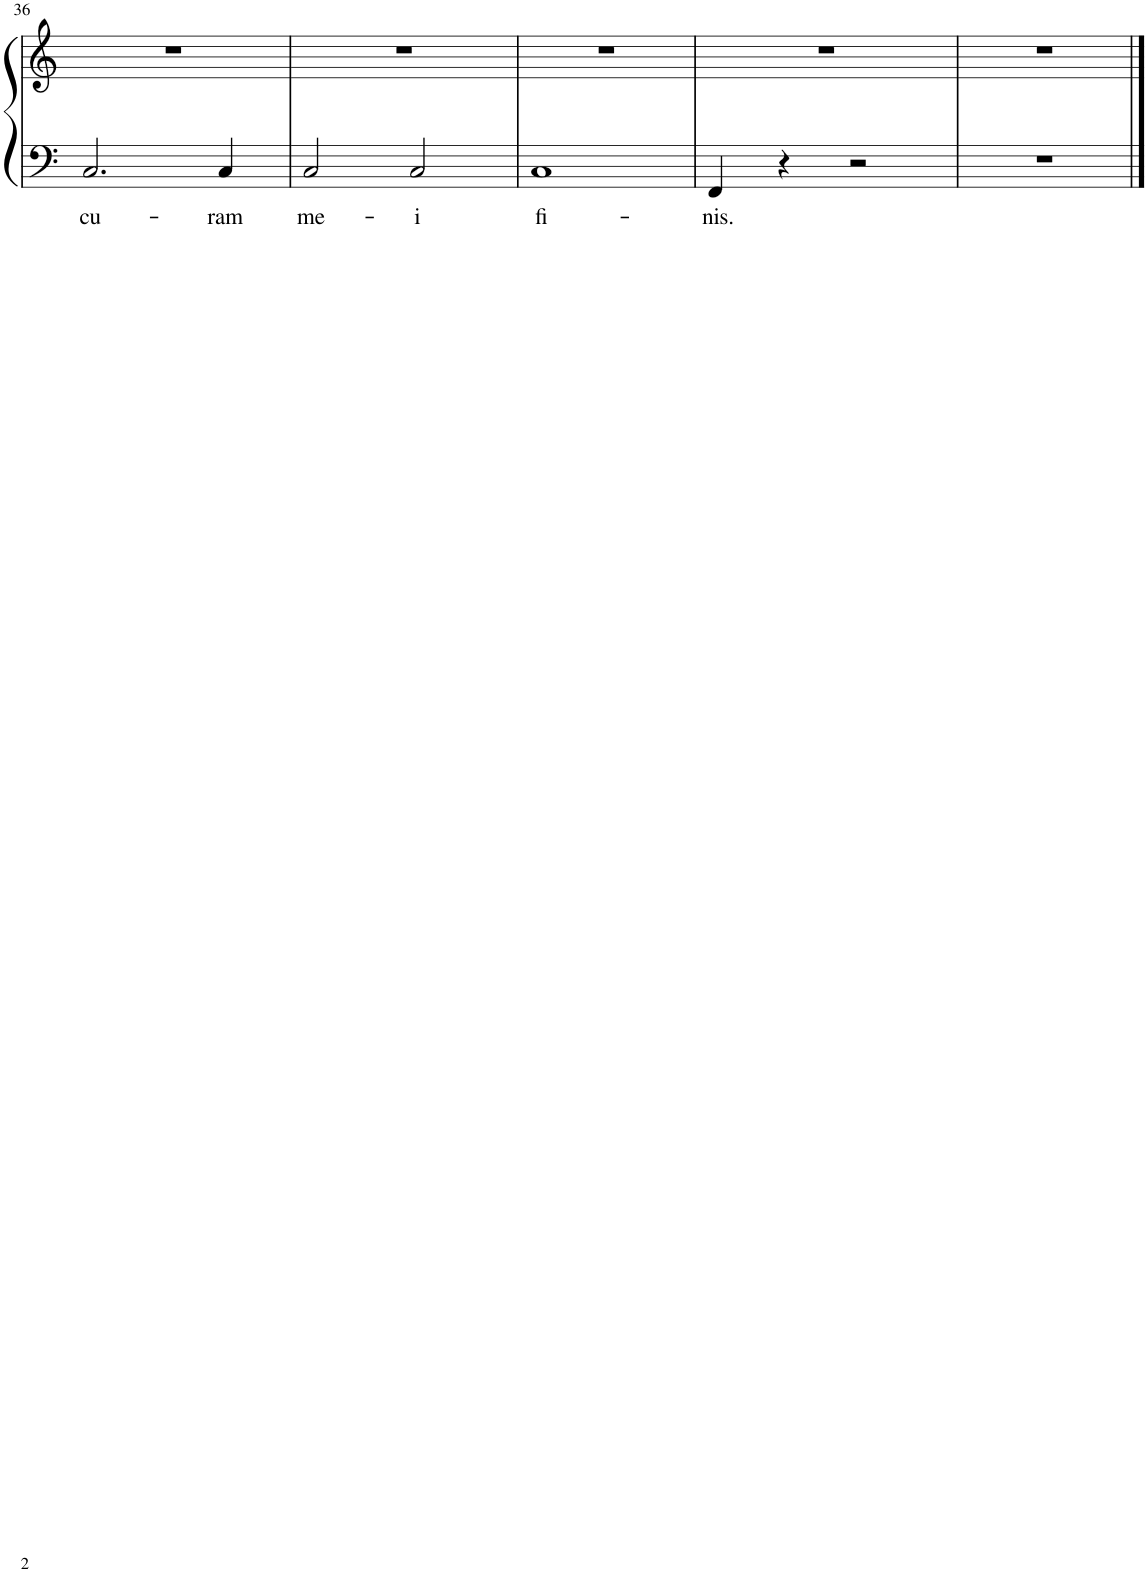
**kern	**text	**kern
*part1	*part1	*part1
*staff2	*staff2	*staff1
*I"Piano	*	*
*I'Pno.	*	*
!!LO:PB:g=z
*clefF4	*	*clefG2
*k[]	*	*k[]
*M4/4	*	*M4/4
*met(c)	*	*met(c)
=36	=36	=36
!	!LO:LY:b	!
2.C/	cu-	1r
!	!LO:LY:b	!
4C/	-ram	.
=37	=37	=37
!	!LO:LY:b	!
2C/	me-	1r
!	!LO:LY:b	!
2C/	-i	.
=38	=38	=38
!	!LO:LY:b	!
1C	fi-	1r
=39	=39	=39
!	!LO:LY:b	!
4FF/	-nis.	1r
4r	.	.
2r	.	.
=40	=40	=40
1r	.	1r
==	==	==
*-	*-	*-
